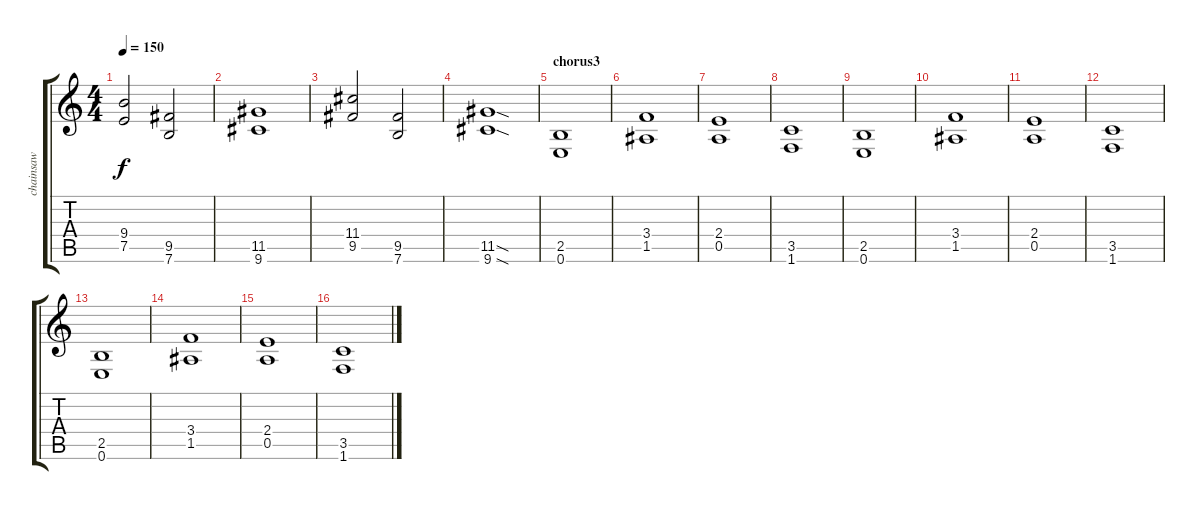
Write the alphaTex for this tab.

\track ("chainsaw" "chainsaw") {instrument distortionguitar}
\staff {score tabs}
\tuning (E4 B3 G3 D3 A2 E2) {hide}
\ts (4 4)
\tempo 150
\clef g2
\ks c
(9.4 7.5).2{dy f} (9.5 7.6).2 |
(11.5 9.6).1 |
(11.4 9.5).2 (9.5 7.6).2 |
(11.5{sod} 9.6{sod}).1 |
\section ("" "chorus3")
(2.5 0.6).1 |
(3.4 1.5).1 |
(2.4 0.5).1 |
(3.5 1.6).1 |
(2.5 0.6).1 |
(3.4 1.5).1 |
(2.4 0.5).1 |
(3.5 1.6).1 |
(2.5 0.6).1 |
(3.4 1.5).1 |
(2.4 0.5).1 |
(3.5 1.6).1
